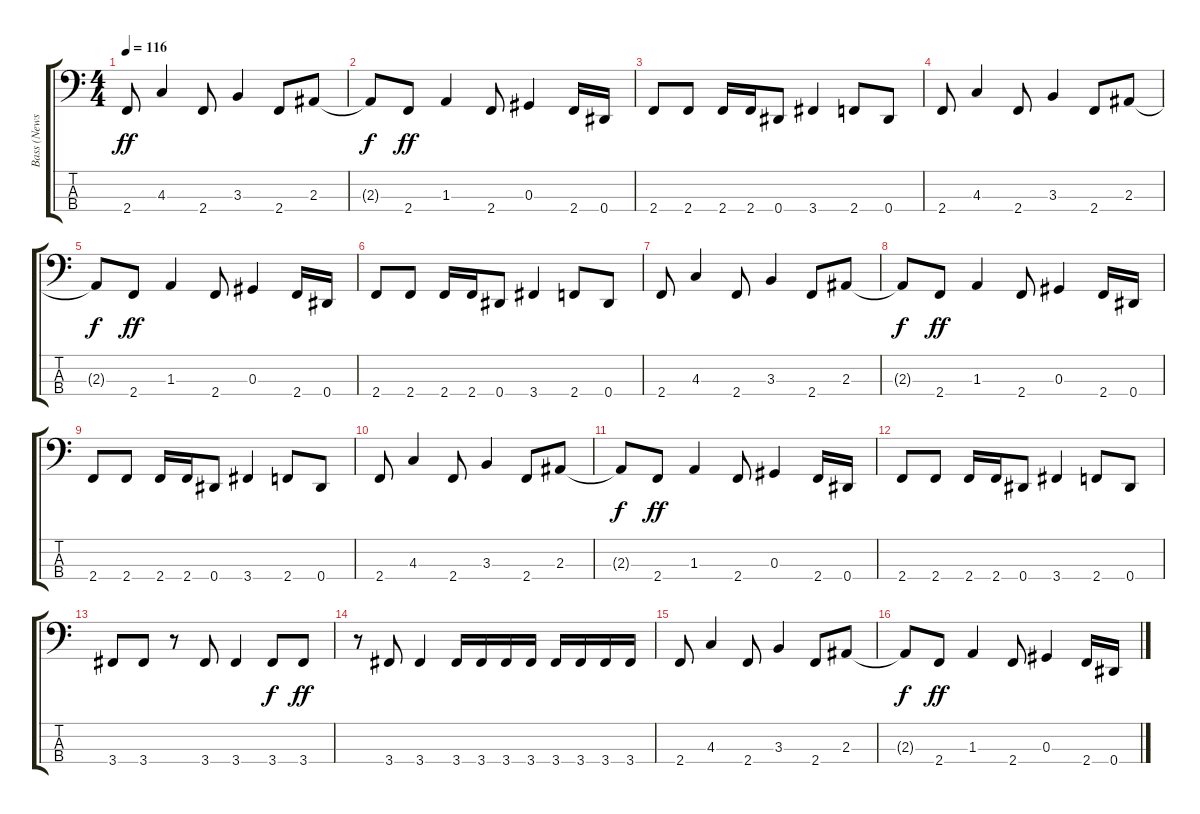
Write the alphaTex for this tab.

\track ("Bass (Newsted)" "Bass (News") {instrument electricbassfinger}
\staff {score tabs}
\tuning (Gb2 Db2 Ab1 Eb1) {hide}
\ts (4 4)
\tempo 116
\clef f4
\ks c
2.4.8{dy ff} 4.3.4 2.4.8 3.3.4 2.4.8 2.3.8 |
2.3{t}.8{dy f} 2.4.8{dy ff} 1.3.4 2.4.8 0.3.4 2.4.16 0.4.16 |
2.4.8 2.4.8 2.4.16 2.4.16 0.4.8 3.4.4 2.4.8 0.4.8 |
2.4.8 4.3.4 2.4.8 3.3.4 2.4.8 2.3.8 |
2.3{t}.8{dy f} 2.4.8{dy ff} 1.3.4 2.4.8 0.3.4 2.4.16 0.4.16 |
2.4.8 2.4.8 2.4.16 2.4.16 0.4.8 3.4.4 2.4.8 0.4.8 |
2.4.8 4.3.4 2.4.8 3.3.4 2.4.8 2.3.8 |
2.3{t}.8{dy f} 2.4.8{dy ff} 1.3.4 2.4.8 0.3.4 2.4.16 0.4.16 |
2.4.8 2.4.8 2.4.16 2.4.16 0.4.8 3.4.4 2.4.8 0.4.8 |
2.4.8 4.3.4 2.4.8 3.3.4 2.4.8 2.3.8 |
2.3{t}.8{dy f} 2.4.8{dy ff} 1.3.4 2.4.8 0.3.4 2.4.16 0.4.16 |
2.4.8 2.4.8 2.4.16 2.4.16 0.4.8 3.4.4 2.4.8 0.4.8 |
3.4.8 3.4.8 r.8 3.4.8 3.4.4 3.4.8{dy f} 3.4.8{dy ff} |
r.8 3.4.8 3.4.4 3.4.16 3.4.16 3.4.16 3.4.16 3.4.16 3.4.16 3.4.16 3.4.16 |
2.4.8 4.3.4 2.4.8 3.3.4 2.4.8 2.3.8 |
2.3{t}.8{dy f} 2.4.8{dy ff} 1.3.4 2.4.8 0.3.4 2.4.16 0.4.16
